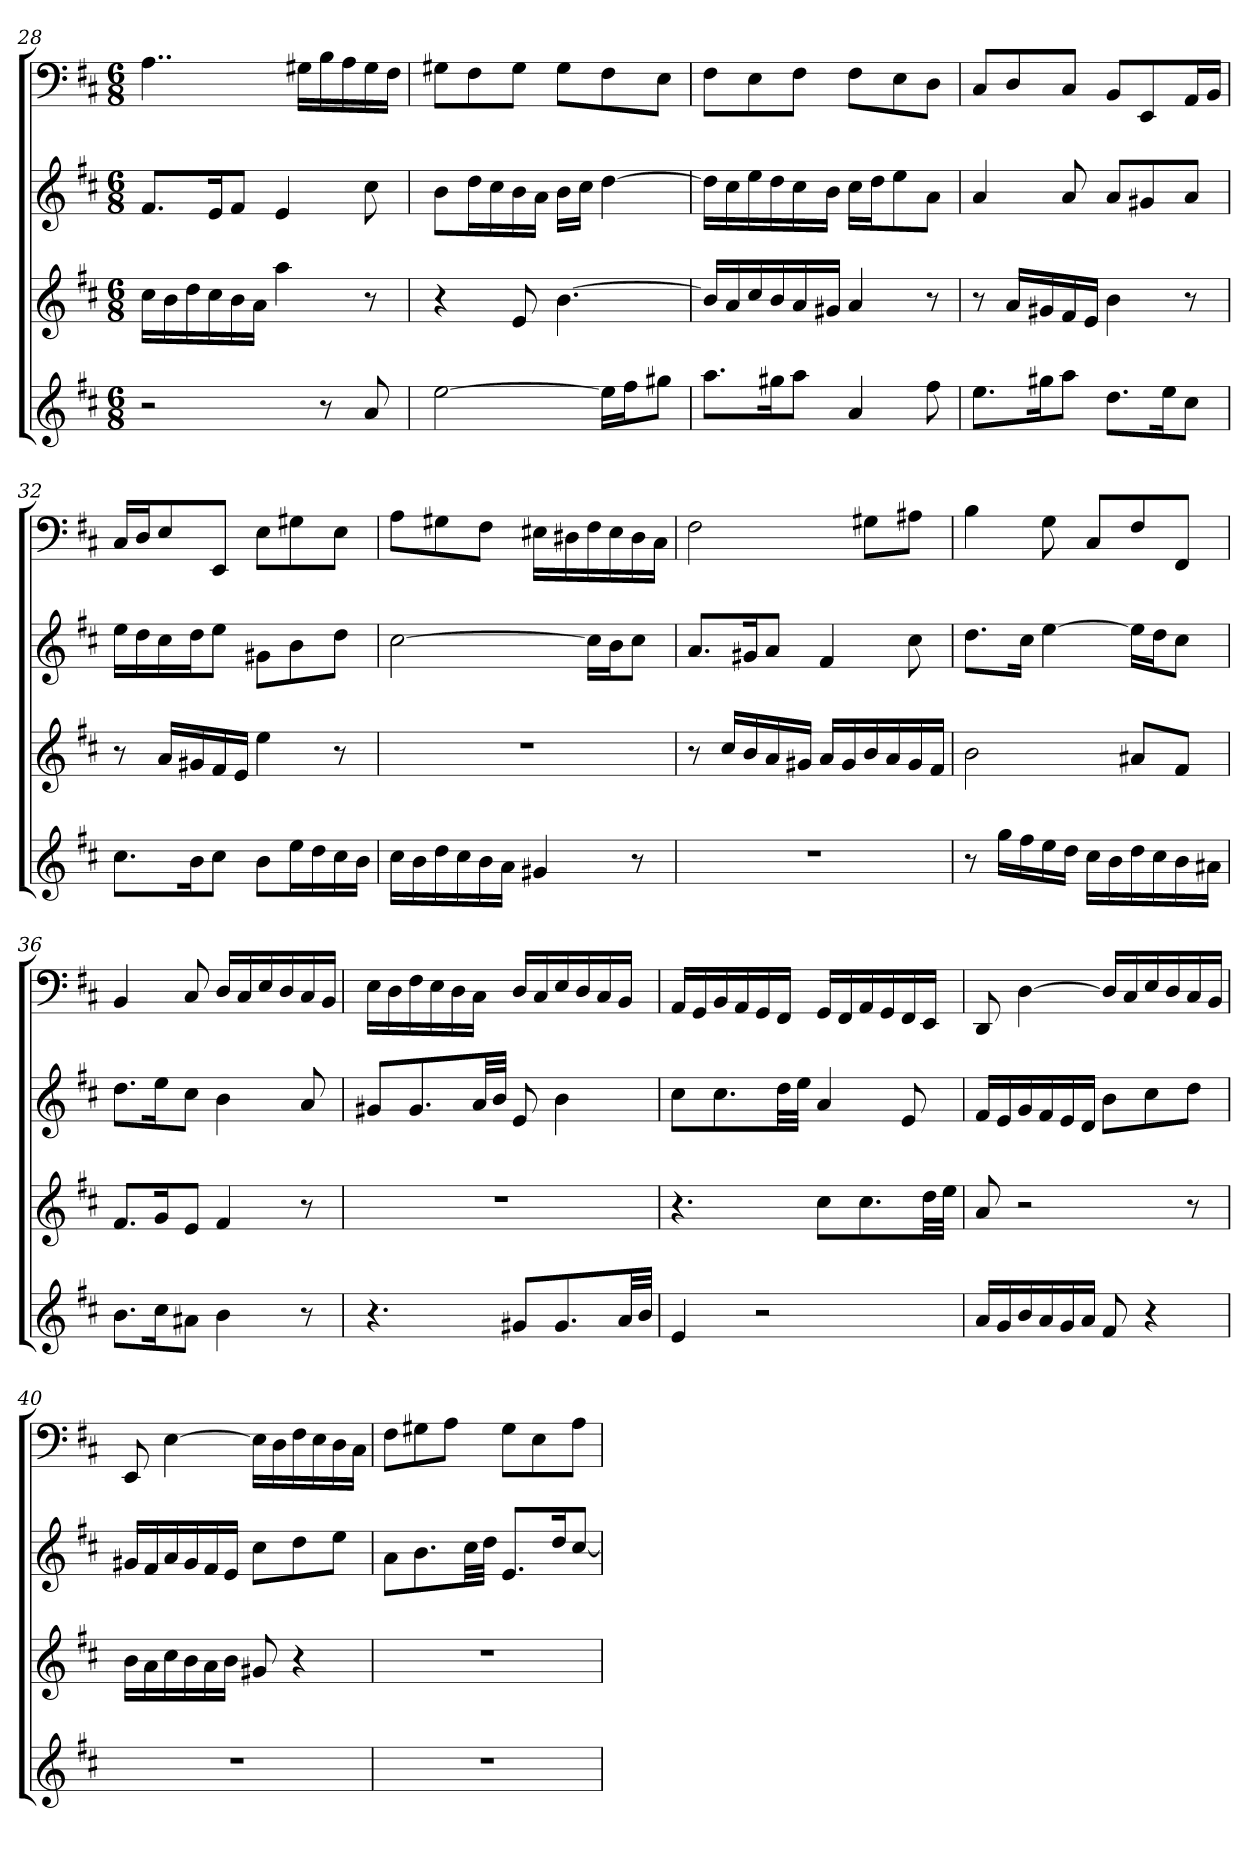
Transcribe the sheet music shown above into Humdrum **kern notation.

**kern	**kern	**kern	**kern
*part4	*part3	*part2	*part1
*staff4	*staff3	*staff2	*staff1
*k[f#c#]	*k[f#c#]	*k[f#c#]	*k[f#c#]
*D:	*D:	*D:	*D:
*M6/8	*M6/8	*M6/8	*M6/8
=28	=28	=28	=28
2r	16cc#LL	8.f#L	4..A
.	16b	.	.
.	16dd	.	.
.	16cc#	16eK	.
.	16b	8f#J	.
.	16aJJ	.	.
.	4aa	4e	.
.	.	.	16G#XLL
8r	.	.	16B
.	.	.	16A
8a	8r	8cc#	16G#
.	.	.	16F#JJ
=29	=29	=29	=29
[2ee	4r	8bL	8G#XL
.	.	16ddL	8F#
.	.	16cc#	.
.	8e	16b	8G#J
.	.	16aJJ	.
.	[4.b	16bLL	8G#L
.	.	16cc#JJ	.
16eeLL]	.	[4dd	8F#
16ff#J	.	.	.
8gg#XJ	.	.	8EJ
=30	=30	=30	=30
8.aaL	16bLL]	16ddLL]	8F#L
.	16a	16cc#	.
.	16cc#	16ee	8E
16gg#XK	16b	16dd	.
8aaJ	16a	16cc#	8F#J
.	16g#XJJ	16bJJ	.
4a	4a	16cc#LL	8F#L
.	.	16ddJ	.
.	.	8ee	8E
8ff#	8r	8aJ	8DJ
=31	=31	=31	=31
8.eeL	8r	4a	8C#L
.	16aLL	.	8D
16gg#XK	16g#X	.	.
8aaJ	16f#	8a	8C#J
.	16eJJ	.	.
8.ddL	4b	8aL	8BBL
.	.	8g#X	8EE
16eeK	.	.	.
8cc#J	8r	8aJ	16AAL
.	.	.	16BBJJ
=32	=32	=32	=32
8.cc#L	8r	16eeLL	16C#LL
.	.	16dd	16DJ
.	16aLL	16cc#	8E
16bK	16g#X	16ddJ	.
8cc#J	16f#	8eeJ	8EEJ
.	16eJJ	.	.
8bL	4ee	8g#XL	8EL
16eeL	.	8b	8G#X
16dd	.	.	.
16cc#	8r	8ddJ	8EJ
16bJJ	.	.	.
=33	=33	=33	=33
16cc#LL	2.r	[2cc#	8AL
16b	.	.	.
16dd	.	.	8G#X
16cc#	.	.	.
16b	.	.	8F#J
16aJJ	.	.	.
4g#X	.	.	16E#XLL
.	.	.	16D#X
.	.	16cc#LL]	16F#
.	.	16bJ	16E#
8r	.	8cc#J	16D#
.	.	.	16C#JJ
=34	=34	=34	=34
2.r	8r	8.aL	2F#
.	16cc#LL	.	.
.	16b	16g#XK	.
.	16a	8aJ	.
.	16g#XJJ	.	.
.	16aLL	4f#	.
.	16g#	.	.
.	16b	.	8G#XL
.	16a	.	.
.	16g#	8cc#	8A#XJ
.	16f#JJ	.	.
=35	=35	=35	=35
8r	2b	8.ddL	4B
16ggLL	.	.	.
16ff#	.	16cc#Jk	.
16ee	.	[4ee	8G
16ddJJ	.	.	.
16cc#LL	.	.	8C#L
16b	.	.	.
16dd	8a#XL	16eeLL]	8F#
16cc#	.	16ddJ	.
16b	8f#J	8cc#J	8FF#J
16a#XJJ	.	.	.
=36	=36	=36	=36
8.bL	8.f#L	8.ddL	4BB
16cc#K	16gK	16eeK	.
8a#XJ	8eJ	8cc#J	8C#
4b	4f#	4b	16DLL
.	.	.	16C#
.	.	.	16E
.	.	.	16D
8r	8r	8a	16C#
.	.	.	16BBJJ
=37	=37	=37	=37
4.r	2.r	8g#XL	16ELL
.	.	.	16D
.	.	8.g#	16F#
.	.	.	16E
.	.	.	16D
.	.	32aLL	16C#JJ
.	.	32bJJJ	.
8g#XL	.	8e	16DLL
.	.	.	16C#
8.g#	.	4b	16E
.	.	.	16D
.	.	.	16C#
32aLL	.	.	16BBJJ
32bJJJ	.	.	.
=38	=38	=38	=38
4e	4.r	8cc#L	16AALL
.	.	.	16GG
.	.	8.cc#	16BB
.	.	.	16AA
2r	.	.	16GG
.	.	32ddLL	16FF#JJ
.	.	32eeJJJ	.
.	8cc#L	4a	16GGLL
.	.	.	16FF#
.	8.cc#	.	16AA
.	.	.	16GG
.	.	8e	16FF#
.	32ddLL	.	16EEJJ
.	32eeJJJ	.	.
=39	=39	=39	=39
16aLL	8a	16f#LL	8DD
16g	.	16e	.
16b	2r	16g	[4D
16a	.	16f#	.
16g	.	16e	.
16aJJ	.	16dJJ	.
8f#	.	8bL	16DLL]
.	.	.	16C#
4r	.	8cc#	16E
.	.	.	16D
.	8r	8ddJ	16C#
.	.	.	16BBJJ
=40	=40	=40	=40
2.r	16bLL	16g#XLL	8EE
.	16a	16f#	.
.	16cc#	16a	[4E
.	16b	16g#	.
.	16a	16f#	.
.	16bJJ	16eJJ	.
.	8g#X	8cc#L	16ELL]
.	.	.	16D
.	4r	8dd	16F#
.	.	.	16E
.	.	8eeJ	16D
.	.	.	16C#JJ
=41	=41	=41	=41
2.r	2.r	8aL	8F#L
.	.	8.b	8G#X
.	.	.	8AJ
.	.	32cc#LL	.
.	.	32ddJJJ	.
.	.	8.eL	8G#L
.	.	.	8E
.	.	16ddK	.
.	.	[8cc#J	8AJ
=	=	=	=
*-	*-	*-	*-
